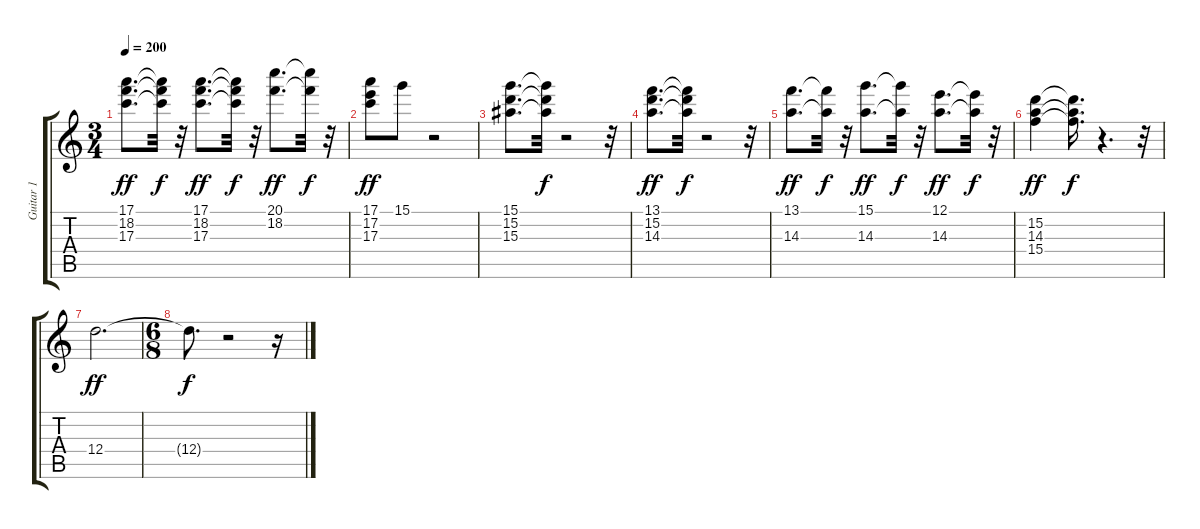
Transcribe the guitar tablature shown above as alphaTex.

\track ("Guitar 1" "Guitar 1") {instrument overdrivenguitar}
\staff {score tabs}
\tuning (E4 B3 G3 D3 A2 E2) {hide}
\ts (3 4)
\tempo 200
\clef g2
\ks c
(17.1 18.2 17.3).8{d dy ff} (17.1{t} 18.2{t} 17.3{t}).32{dy f} r.32 (17.1 18.2 17.3).8{d dy ff} (17.1{t} 18.2{t} 17.3{t}).32{dy f} r.32 (20.1 18.2).8{d dy ff} (20.1{t} 18.2{t}).32{dy f} r.32 |
(17.1 17.2 17.3).8{dy ff} 15.1.8 r.2 |
(15.1 15.2 15.3).8{d} (15.1{t} 15.2{t} 15.3{t}).32{dy f} r.2 r.32 |
(13.1 15.2 14.3).8{d dy ff} (13.1{t} 15.2{t} 14.3{t}).32{dy f} r.2 r.32 |
(13.1 14.3).8{d dy ff} (13.1{t} 14.3{t}).32{dy f} r.32 (15.1 14.3).8{d dy ff} (15.1{t} 14.3{t}).32{dy f} r.32 (12.1 14.3).8{d dy ff} (12.1{t} 14.3{t}).32{dy f} r.32 |
(15.2 14.3 15.4).4{dy ff} (15.2{t} 14.3{t} 15.4{t}).16{d dy f} r.4{d} r.32 |
12.4.2{d dy ff} |
\ts (6 8)
12.4{t}.8{d dy f} r.2 r.16
